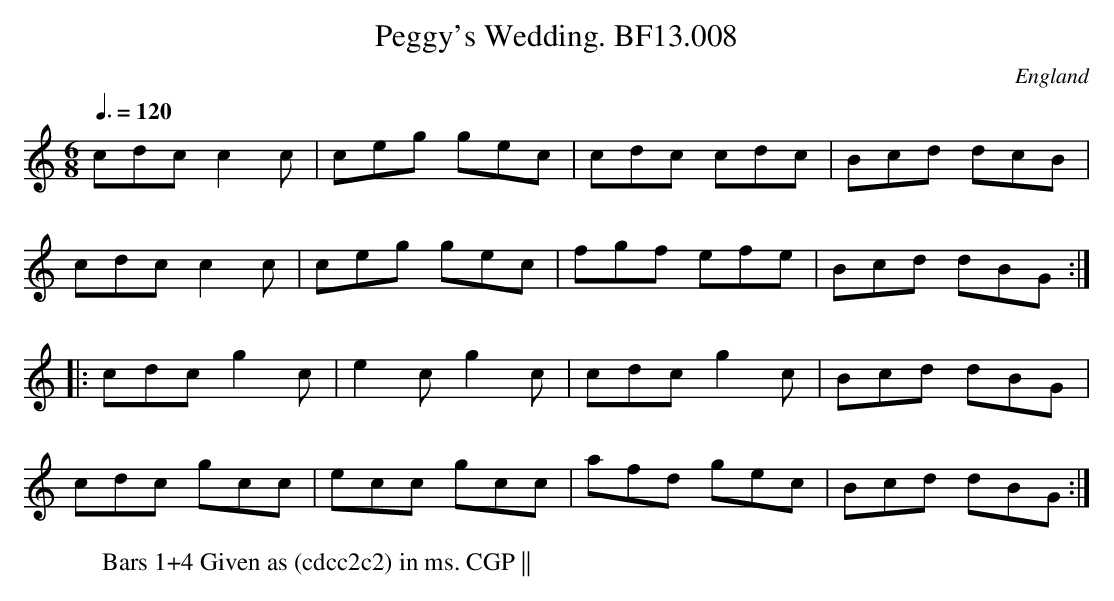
X:1
T:Peggy's Wedding. BF13.008
M:6/8
L:1/8
Q:3/8=120
O:England
K:C major
cdcc2c|ceg gec|cdc cdc|Bcd dcB|!
cdcc2c|ceg gec|fgf efe|Bcd dBG:|!
|:cdcg2c|e2cg2c|cdcg2c|Bcd dBG|!
cdc gcc|ecc gcc|afd gec|Bcd dBG:|
W:Bars 1+4 Given as (cdcc2c2) in ms. CGP ||
